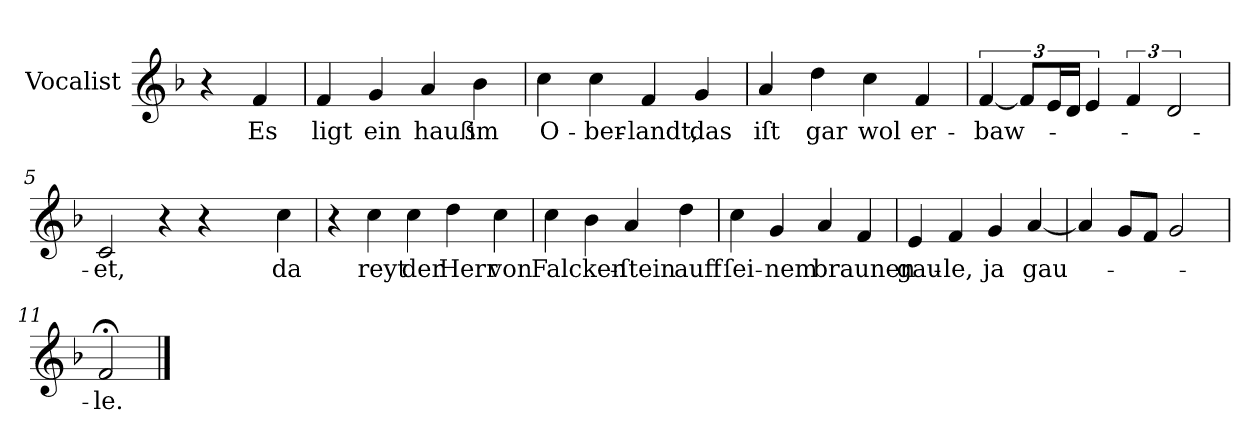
**kern	**text
*part1	*part1
*staff1	*staff1
*I"Vocalist	*
*k[b-]	*
*F:	*
=	=
4r	.
4f	Es
=1	=1
4f	ligt
4g	ein
4a	hauß
4b-	im
=2	=2
4cc	O-
4cc	-ber-
4f	-landt,
4g	das
=3	=3
4a	iſt
4dd	gar
4cc	wol
4f	er-
=4	=4
[6f	-baw-
12fL]	.
24eL	.
24dJJ	.
6e	.
6f	.
3d	.
=5	=5
2c	-et,
4r	.
4r	.
4ryy	.
4cc	da
=6	=6
4r	.
4cc	reyt
4cc	der
4dd	Herr
4cc	von
=7	=7
4cc	Falcken-
4b-	.
4a	-ſtein
4dd	auff
=8	=8
4cc	ſei-
4g	-nem
4a	braunen
4f	.
=9	=9
4e	gau-
4f	-le,
4g	ja
[4a	gau-
=10	=10
4a]	.
8gL	.
8fJ	.
2g	.
=11	=11
2f;<	-le.
==	==
*-	*-
